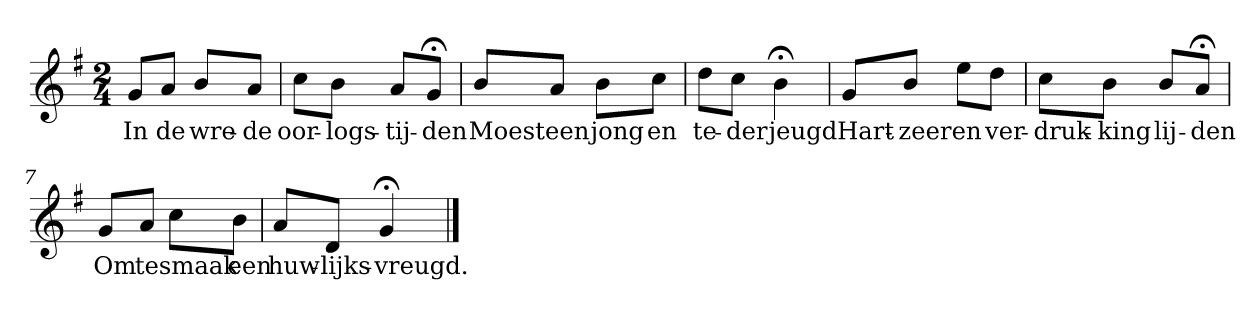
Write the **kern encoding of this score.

**kern	**text
*part1	*part1
*staff1	*staff1
*k[f#]	*
*G:	*
*M2/4	*
*MM120	*
=1	=1
8gL	In
8aJ	de
8bL	wre-
8aJ	-de
=2	=2
8ccL	oor-
8bJ	-logs-
8aL	-tij-
8g;<J	-den
=3	=3
8bL	Moest
8aJ	een
8bL	jong
8ccJ	en
=4	=4
8ddL	te-
8ccJ	-der
4b;<	jeugd
=5	=5
8gL	Hart-
8bJ	-zeer
8eeL	en
8ddJ	ver-
=6	=6
8ccL	-druk-
8bJ	-king
8bL	lij-
8a;<J	-den
=7	=7
8gL	Om
8aJ	te
8ccL	smaak
8bJ	een
=8	=8
8aL	huw-
8dJ	-lijks-
4g;<	-vreugd.
==	==
*-	*-
